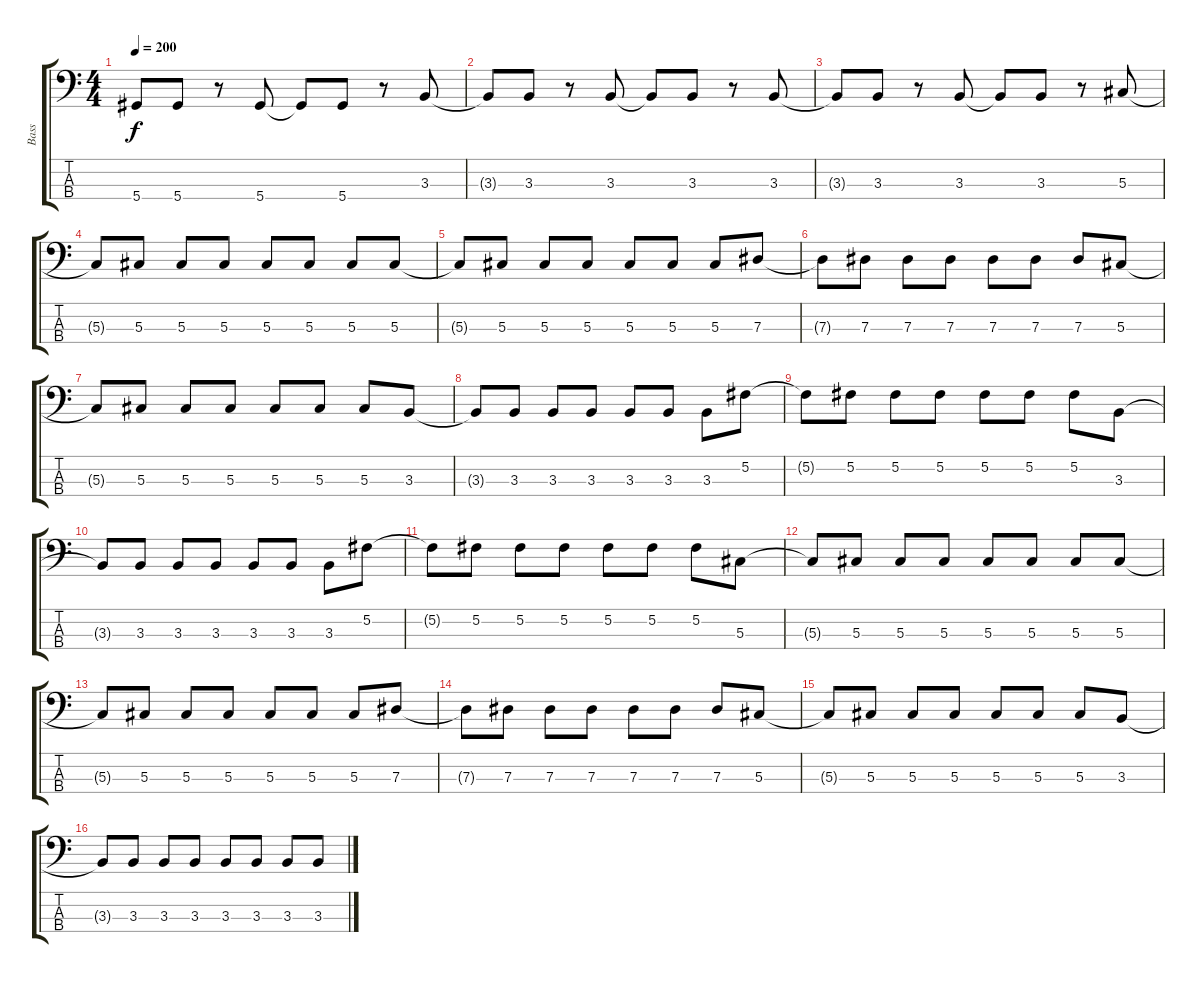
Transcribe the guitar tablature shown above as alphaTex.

\track ("Bass" "Bass") {instrument electricbassfinger}
\staff {score tabs}
\tuning (Gb2 Db2 Ab1 Eb1) {hide}
\ts (4 4)
\tempo 200
\clef f4
\ks c
5.4{t}.8{dy f} 5.4.8 r.8 5.4.8 5.4{t}.8 5.4.8 r.8 3.3.8 |
3.3{t}.8 3.3.8 r.8 3.3.8 3.3{t}.8 3.3.8 r.8 3.3.8 |
3.3{t}.8 3.3.8 r.8 3.3.8 3.3{t}.8 3.3.8 r.8 5.3.8 |
5.3{t}.8 5.3.8 5.3.8 5.3.8 5.3.8 5.3.8 5.3.8 5.3.8 |
5.3{t}.8 5.3.8 5.3.8 5.3.8 5.3.8 5.3.8 5.3.8 7.3.8 |
7.3{t}.8 7.3.8 7.3.8 7.3.8 7.3.8 7.3.8 7.3.8 5.3.8 |
5.3{t}.8 5.3.8 5.3.8 5.3.8 5.3.8 5.3.8 5.3.8 3.3.8 |
3.3{t}.8 3.3.8 3.3.8 3.3.8 3.3.8 3.3.8 3.3.8 5.2.8 |
5.2{t}.8 5.2.8 5.2.8 5.2.8 5.2.8 5.2.8 5.2.8 3.3.8 |
3.3{t}.8 3.3.8 3.3.8 3.3.8 3.3.8 3.3.8 3.3.8 5.2.8 |
5.2{t}.8 5.2.8 5.2.8 5.2.8 5.2.8 5.2.8 5.2.8 5.3.8 |
5.3{t}.8 5.3.8 5.3.8 5.3.8 5.3.8 5.3.8 5.3.8 5.3.8 |
5.3{t}.8 5.3.8 5.3.8 5.3.8 5.3.8 5.3.8 5.3.8 7.3.8 |
7.3{t}.8 7.3.8 7.3.8 7.3.8 7.3.8 7.3.8 7.3.8 5.3.8 |
5.3{t}.8 5.3.8 5.3.8 5.3.8 5.3.8 5.3.8 5.3.8 3.3.8 |
3.3{t}.8 3.3.8 3.3.8 3.3.8 3.3.8 3.3.8 3.3.8 3.3.8
